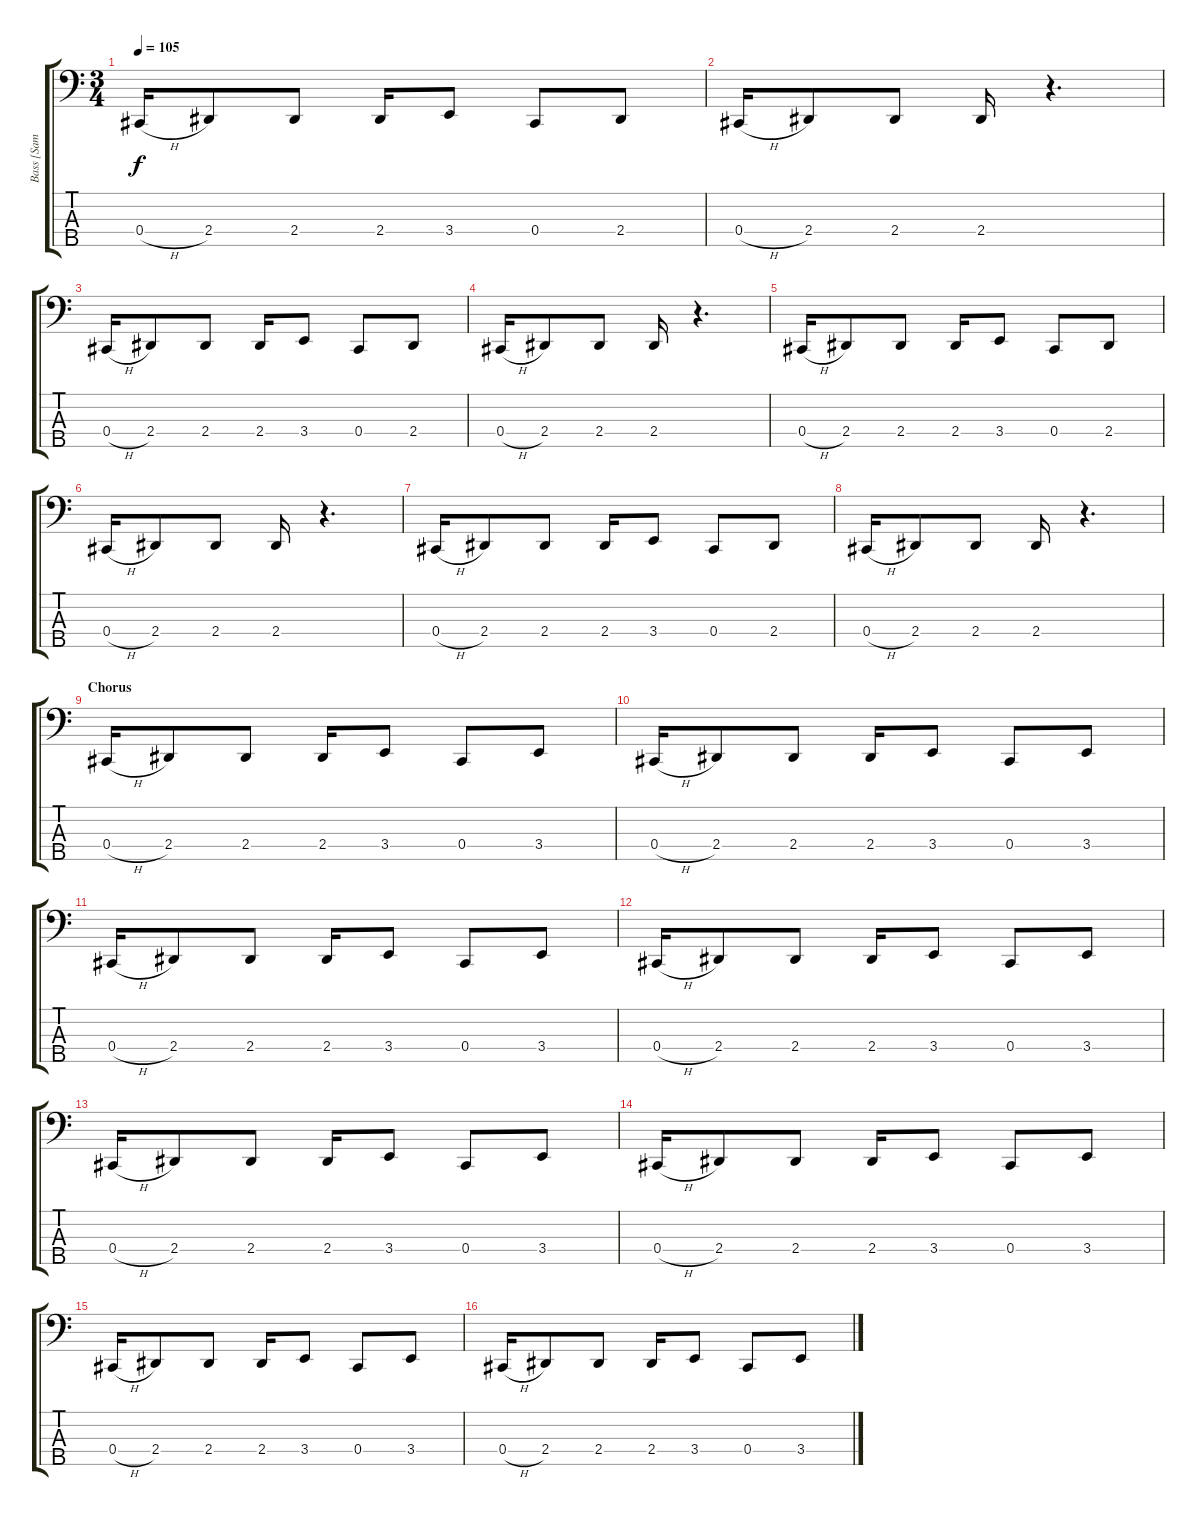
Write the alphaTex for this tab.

\track ("Bass [Sam Rivers]" "Bass [Sam ") {instrument electricbassfinger}
\staff {score tabs}
\tuning (E2 B1 Gb1 Db1 Ab0) {hide}
\ts (3 4)
\tempo 105
\clef f4
\ks c
0.4{h}.16{dy f} 2.4.8 2.4.8 2.4.16 3.4.8 0.4.8 2.4.8 |
0.4{h}.16 2.4.8 2.4.8 2.4.16 r.4{d} |
0.4{h}.16 2.4.8 2.4.8 2.4.16 3.4.8 0.4.8 2.4.8 |
0.4{h}.16 2.4.8 2.4.8 2.4.16 r.4{d} |
0.4{h}.16 2.4.8 2.4.8 2.4.16 3.4.8 0.4.8 2.4.8 |
0.4{h}.16 2.4.8 2.4.8 2.4.16 r.4{d} |
0.4{h}.16 2.4.8 2.4.8 2.4.16 3.4.8 0.4.8 2.4.8 |
0.4{h}.16 2.4.8 2.4.8 2.4.16 r.4{d} |
\section ("" "Chorus")
0.4{h}.16 2.4.8 2.4.8 2.4.16 3.4.8 0.4.8 3.4.8 |
0.4{h}.16 2.4.8 2.4.8 2.4.16 3.4.8 0.4.8 3.4.8 |
0.4{h}.16 2.4.8 2.4.8 2.4.16 3.4.8 0.4.8 3.4.8 |
0.4{h}.16 2.4.8 2.4.8 2.4.16 3.4.8 0.4.8 3.4.8 |
0.4{h}.16 2.4.8 2.4.8 2.4.16 3.4.8 0.4.8 3.4.8 |
0.4{h}.16 2.4.8 2.4.8 2.4.16 3.4.8 0.4.8 3.4.8 |
0.4{h}.16 2.4.8 2.4.8 2.4.16 3.4.8 0.4.8 3.4.8 |
0.4{h}.16 2.4.8 2.4.8 2.4.16 3.4.8 0.4.8 3.4.8
